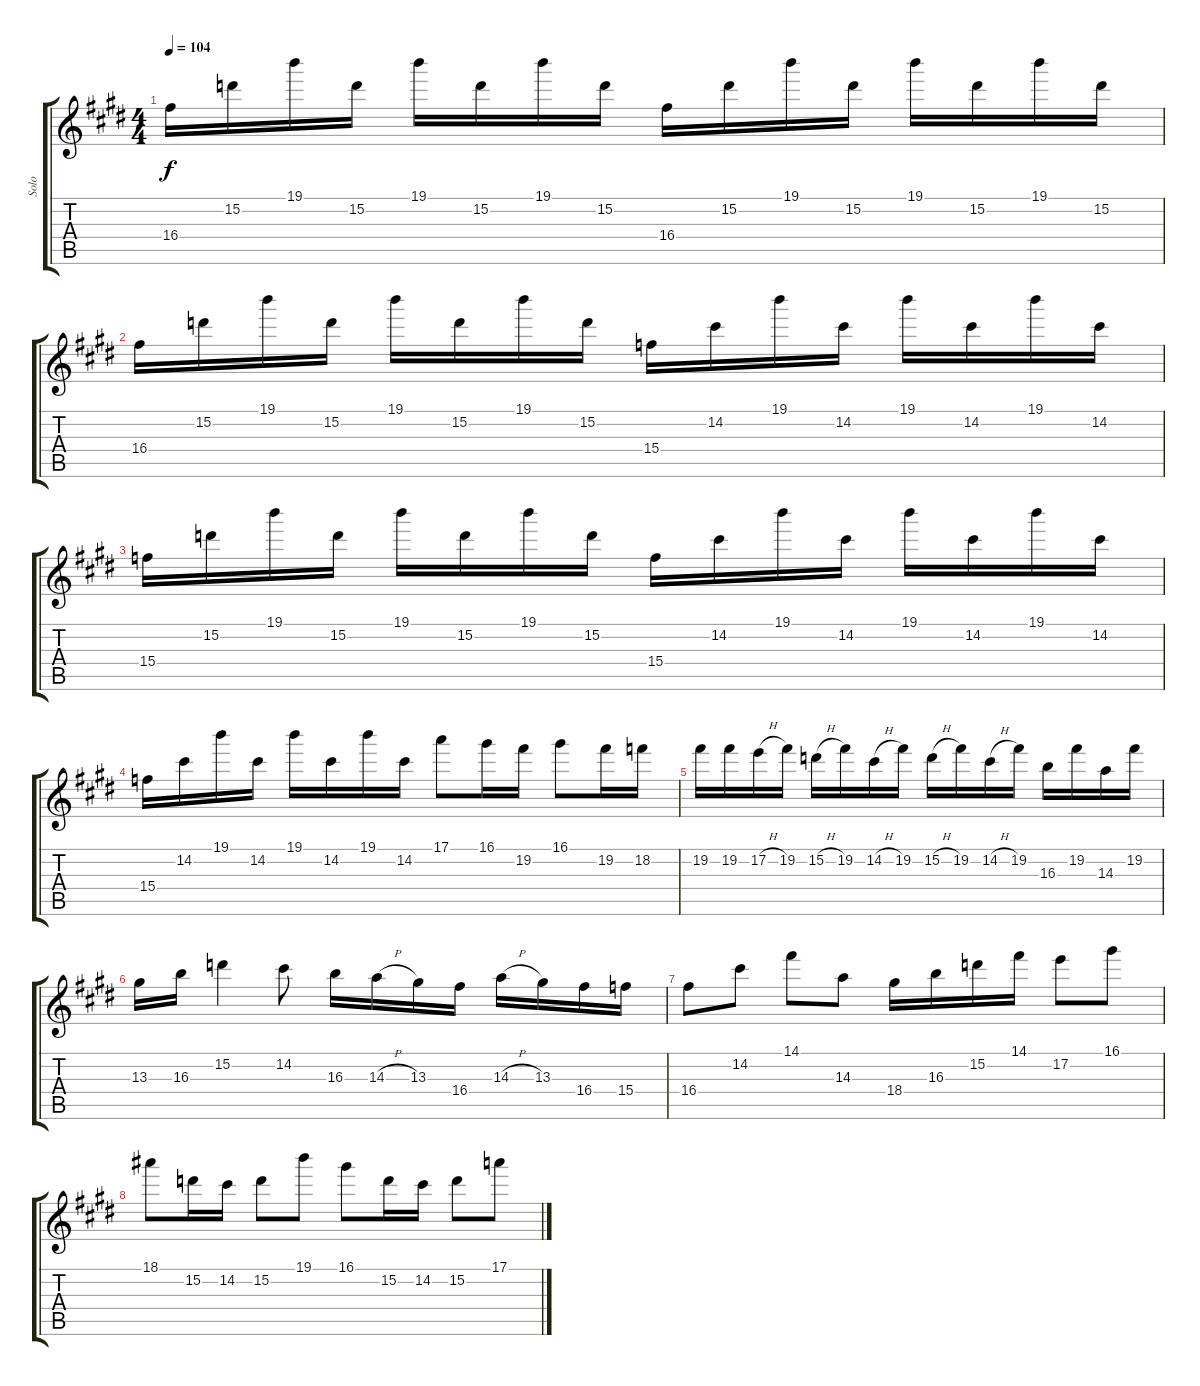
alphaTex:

\track ("Solo" "Solo") {instrument overdrivenguitar}
\staff {score tabs}
\tuning (E4 B3 G3 D3 A2 E2) {hide}
\ts (4 4)
\tempo 104
\clef g2
\ks e
16.4.16{dy f} 15.2.16 19.1.16 15.2.16 19.1.16 15.2.16 19.1.16 15.2.16 16.4.16 15.2.16 19.1.16 15.2.16 19.1.16 15.2.16 19.1.16 15.2.16 |
16.4.16 15.2.16 19.1.16 15.2.16 19.1.16 15.2.16 19.1.16 15.2.16 15.4.16 14.2.16 19.1.16 14.2.16 19.1.16 14.2.16 19.1.16 14.2.16 |
15.4.16 15.2.16 19.1.16 15.2.16 19.1.16 15.2.16 19.1.16 15.2.16 15.4.16 14.2.16 19.1.16 14.2.16 19.1.16 14.2.16 19.1.16 14.2.16 |
15.4.16 14.2.16 19.1.16 14.2.16 19.1.16 14.2.16 19.1.16 14.2.16 17.1.8 16.1.16 19.2.16 16.1.8 19.2.16 18.2.16 |
19.2.16 19.2.16 17.2{h}.16 19.2.16 15.2{h}.16 19.2.16 14.2{h}.16 19.2.16 15.2{h}.16 19.2.16 14.2{h}.16 19.2.16 16.3.16 19.2.16 14.3.16 19.2.16 |
13.3.16 16.3.16 15.2.4 14.2.8 16.3.16 14.3{h}.16 13.3.16 16.4.16 14.3{h}.16 13.3.16 16.4.16 15.4.16 |
16.4.8 14.2.8 14.1.8 14.3.8 18.4.16 16.3.16 15.2.16 14.1.16 17.2.8 16.1.8 |
18.1.8 15.2.16 14.2.16 15.2.8 19.1.8 16.1.8 15.2.16 14.2.16 15.2.8 17.1.8
